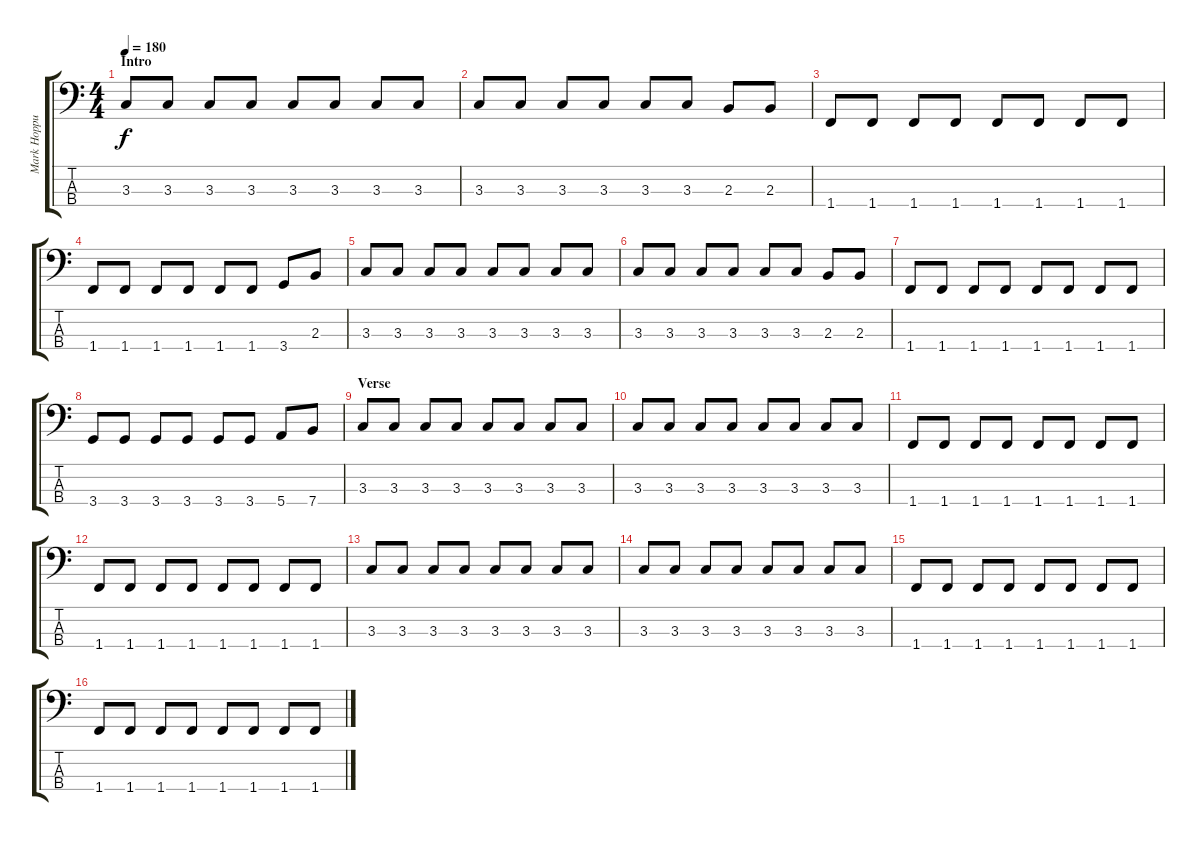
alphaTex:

\track ("Mark Hoppus" "Mark Hoppu") {instrument electricbasspick}
\staff {score tabs}
\tuning (G2 D2 A1 E1) {hide}
\ts (4 4)
\section ("" "Intro")
\tempo 180
\clef f4
\ks c
3.3.8{dy f instrument electricbasspick} 3.3.8 3.3.8 3.3.8 3.3.8 3.3.8 3.3.8 3.3.8 |
3.3.8 3.3.8 3.3.8 3.3.8 3.3.8 3.3.8 2.3.8 2.3.8 |
1.4.8 1.4.8 1.4.8 1.4.8 1.4.8 1.4.8 1.4.8 1.4.8 |
1.4.8 1.4.8 1.4.8 1.4.8 1.4.8 1.4.8 3.4.8 2.3.8 |
3.3.8 3.3.8 3.3.8 3.3.8 3.3.8 3.3.8 3.3.8 3.3.8 |
3.3.8 3.3.8 3.3.8 3.3.8 3.3.8 3.3.8 2.3.8 2.3.8 |
1.4.8 1.4.8 1.4.8 1.4.8 1.4.8 1.4.8 1.4.8 1.4.8 |
3.4.8 3.4.8 3.4.8 3.4.8 3.4.8 3.4.8 5.4.8 7.4.8 |
\section ("" "Verse")
3.3.8 3.3.8 3.3.8 3.3.8 3.3.8 3.3.8 3.3.8 3.3.8 |
3.3.8 3.3.8 3.3.8 3.3.8 3.3.8 3.3.8 3.3.8 3.3.8 |
1.4.8 1.4.8 1.4.8 1.4.8 1.4.8 1.4.8 1.4.8 1.4.8 |
1.4.8 1.4.8 1.4.8 1.4.8 1.4.8 1.4.8 1.4.8 1.4.8 |
3.3.8 3.3.8 3.3.8 3.3.8 3.3.8 3.3.8 3.3.8 3.3.8 |
3.3.8 3.3.8 3.3.8 3.3.8 3.3.8 3.3.8 3.3.8 3.3.8 |
1.4.8 1.4.8 1.4.8 1.4.8 1.4.8 1.4.8 1.4.8 1.4.8 |
1.4.8 1.4.8 1.4.8 1.4.8 1.4.8 1.4.8 1.4.8 1.4.8
